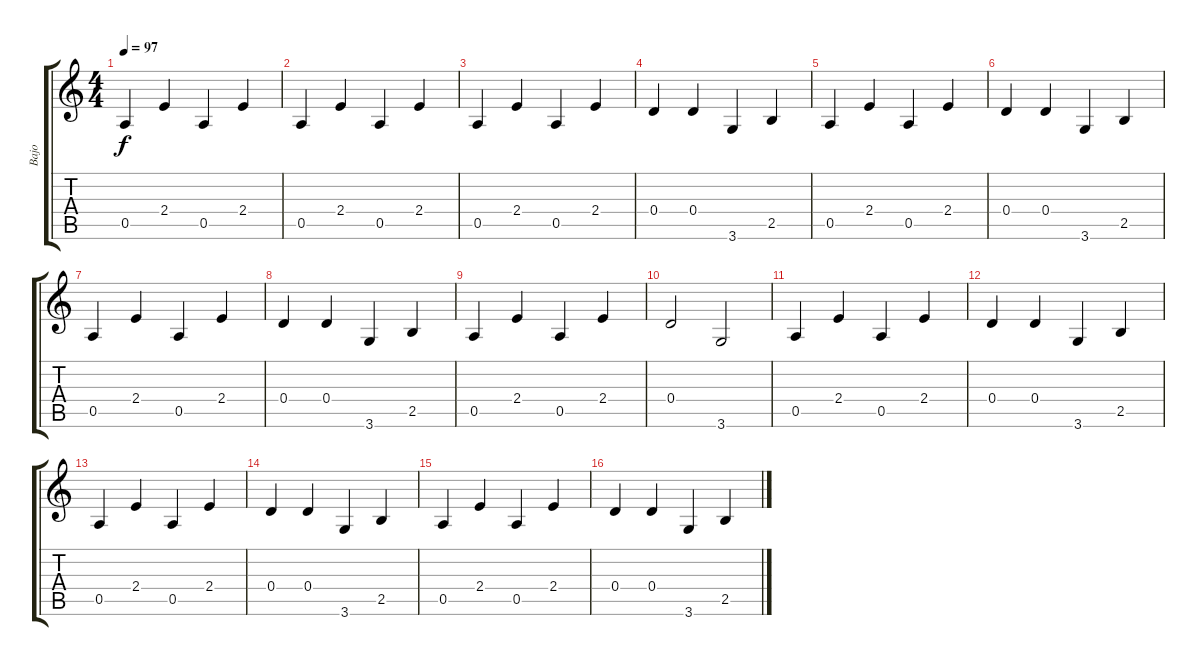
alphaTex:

\track ("Bajo" "Bajo") {instrument electricbassfinger}
\staff {score tabs}
\tuning (E4 B3 G3 D3 A2 E2) {hide}
\ts (4 4)
\tempo 97
\clef g2
\ks c
0.5.4{dy f instrument electricbassfinger} 2.4.4 0.5.4 2.4.4 |
0.5.4 2.4.4 0.5.4 2.4.4 |
0.5.4 2.4.4 0.5.4 2.4.4 |
0.4.4 0.4.4 3.6.4 2.5.4 |
0.5.4 2.4.4 0.5.4 2.4.4 |
0.4.4 0.4.4 3.6.4 2.5.4 |
0.5.4 2.4.4 0.5.4 2.4.4 |
0.4.4 0.4.4 3.6.4 2.5.4 |
0.5.4 2.4.4 0.5.4 2.4.4 |
0.4.2 3.6.2 |
0.5.4 2.4.4 0.5.4 2.4.4 |
0.4.4 0.4.4 3.6.4 2.5.4 |
0.5.4 2.4.4 0.5.4 2.4.4 |
0.4.4 0.4.4 3.6.4 2.5.4 |
0.5.4 2.4.4 0.5.4 2.4.4 |
0.4.4 0.4.4 3.6.4 2.5.4
